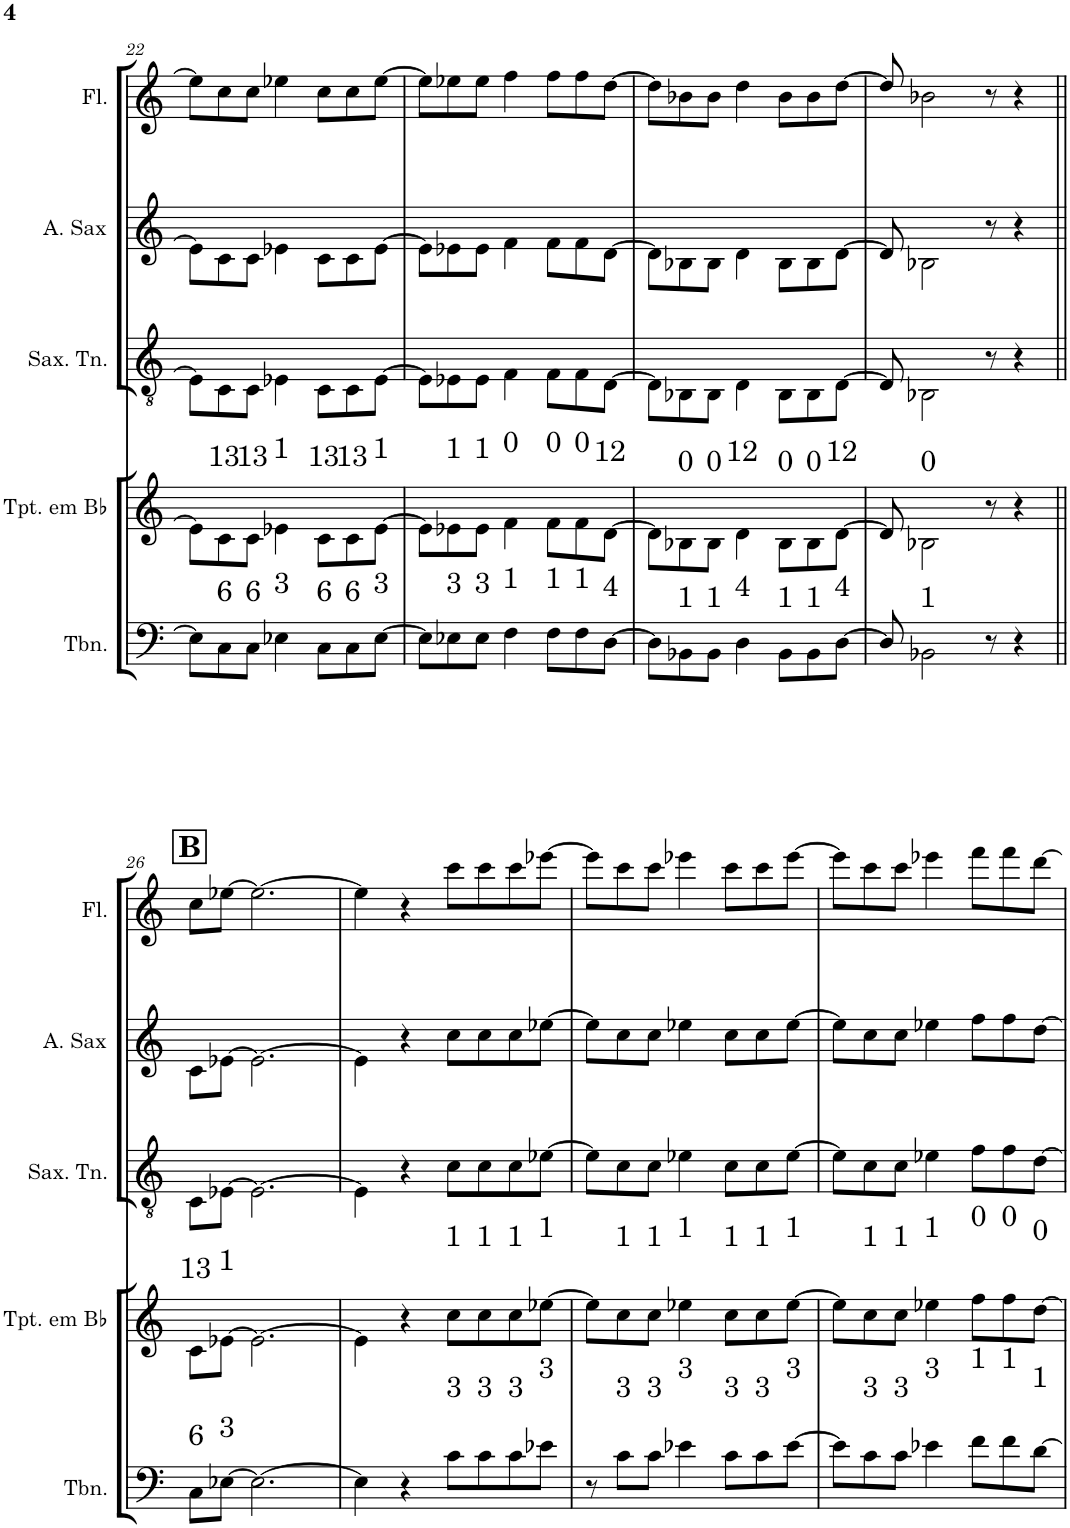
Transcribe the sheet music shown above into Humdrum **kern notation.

**kern	**kern	**kern	**kern	**kern
*part5	*part4	*part3	*part2	*part1
*staff5	*staff4	*staff3	*staff2	*staff1
*I"Trombone	*I"Trompete em Bb	*I"Saxofone Tenor	*I"Saxofone Alto	*I"Flauta Transversal
*I'Tbn.	*I'Tpt. em Bb	*I'Sax. Tn.	*	*I'Fl.
!!LO:PB:g=z
*clefF4	*clefG2	*clefGv2	*clefG2	*clefG2
*	*ITrd1c2	*ITrd8c14	*ITrd5c9	*
*k[]	*k[]	*k[]	*k[]	*k[]
*M4/4	*M4/4	*M4/4	*M4/4	*M4/4
=22	=22	=22	=22	=22
8E-\L]	8e-\L]	8E-\L]	8e-\L]	8ee-\L]
8C\	8c\	8C\	8c\	8cc\
8C\J	8c\J	8C\J	8c\J	8cc\J
4E-X\	4e-X\	4E-X\	4e-X\	4ee-X\
8C\L	8c\L	8C\L	8c\L	8cc\L
8C\	8c\	8C\	8c\	8cc\
[8E-\J	[8e-\J	[8E-\J	[8e-\J	[8ee-\J
=23	=23	=23	=23	=23
8E-\L]	8e-\L]	8E-\L]	8e-\L]	8ee-\L]
8E-X\	8e-X\	8E-X\	8e-X\	8ee-X\
8E-\J	8e-\J	8E-\J	8e-\J	8ee-\J
4F\	4f\	4F\	4f\	4ff\
8F\L	8f\L	8F\L	8f\L	8ff\L
8F\	8f\	8F\	8f\	8ff\
[8D\J	[8d\J	[8D\J	[8d\J	[8dd\J
=24	=24	=24	=24	=24
8D\L]	8d\L]	8D\L]	8d\L]	8dd\L]
8BB-X\	8B-X\	8BB-X\	8B-X\	8b-X\
8BB-\J	8B-\J	8BB-\J	8B-\J	8b-\J
4D\	4d\	4D\	4d\	4dd\
8BB-\L	8B-\L	8BB-\L	8B-\L	8b-\L
8BB-\	8B-\	8BB-\	8B-\	8b-\
[8D\J	[8d\J	[8D\J	[8d\J	[8dd\J
=25	=25	=25	=25	=25
8D/]	8d/]	8D/]	8d/]	8dd/]
2BB-X\	2B-X\	2BB-X\	2B-X\	2b-X\
8r	8r	8r	8r	8r
4r	4r	4r	4r	4r
!!LO:LB:g=z
!!LO:REH:place=s1:a:B:cj:fs=14:t=B
=26||	=26||	=26||	=26||	=26||
8C\L	8c\L	8C\L	8c\L	8cc\L
[8E-X\J	[8e-X\J	[8E-X\J	[8e-X\J	[8ee-X\J
2.E-\_	2.e-\_	2.E-\_	2.e-\_	2.ee-\_
=27	=27	=27	=27	=27
4E-\]	4e-\]	4E-\]	4e-\]	4ee-\]
4r	4r	4r	4r	4r
8c\L	8cc\L	8c\L	8cc\L	8ccc\L
8c\	8cc\	8c\	8cc\	8ccc\
8c\	8cc\	8c\	8cc\	8ccc\
8e-X\J	[8ee-X\J	[8e-X\J	[8ee-X\J	[8eee-X\J
=28	=28	=28	=28	=28
8r	8ee-\L]	8e-\L]	8ee-\L]	8eee-\L]
8c\L	8cc\	8c\	8cc\	8ccc\
8c\J	8cc\J	8c\J	8cc\J	8ccc\J
4e-X\	4ee-X\	4e-X\	4ee-X\	4eee-X\
8c\L	8cc\L	8c\L	8cc\L	8ccc\L
8c\	8cc\	8c\	8cc\	8ccc\
[8e-\J	[8ee-\J	[8e-\J	[8ee-\J	[8eee-\J
=29	=29	=29	=29	=29
8e-\L]	8ee-\L]	8e-\L]	8ee-\L]	8eee-\L]
8c\	8cc\	8c\	8cc\	8ccc\
8c\J	8cc\J	8c\J	8cc\J	8ccc\J
4e-X\	4ee-X\	4e-X\	4ee-X\	4eee-X\
8f\L	8ff\L	8f\L	8ff\L	8fff\L
8f\	8ff\	8f\	8ff\	8fff\
[8d\J	[8dd\J	[8d\J	[8dd\J	[8ddd\J
=	=	=	=	=
*-	*-	*-	*-	*-
